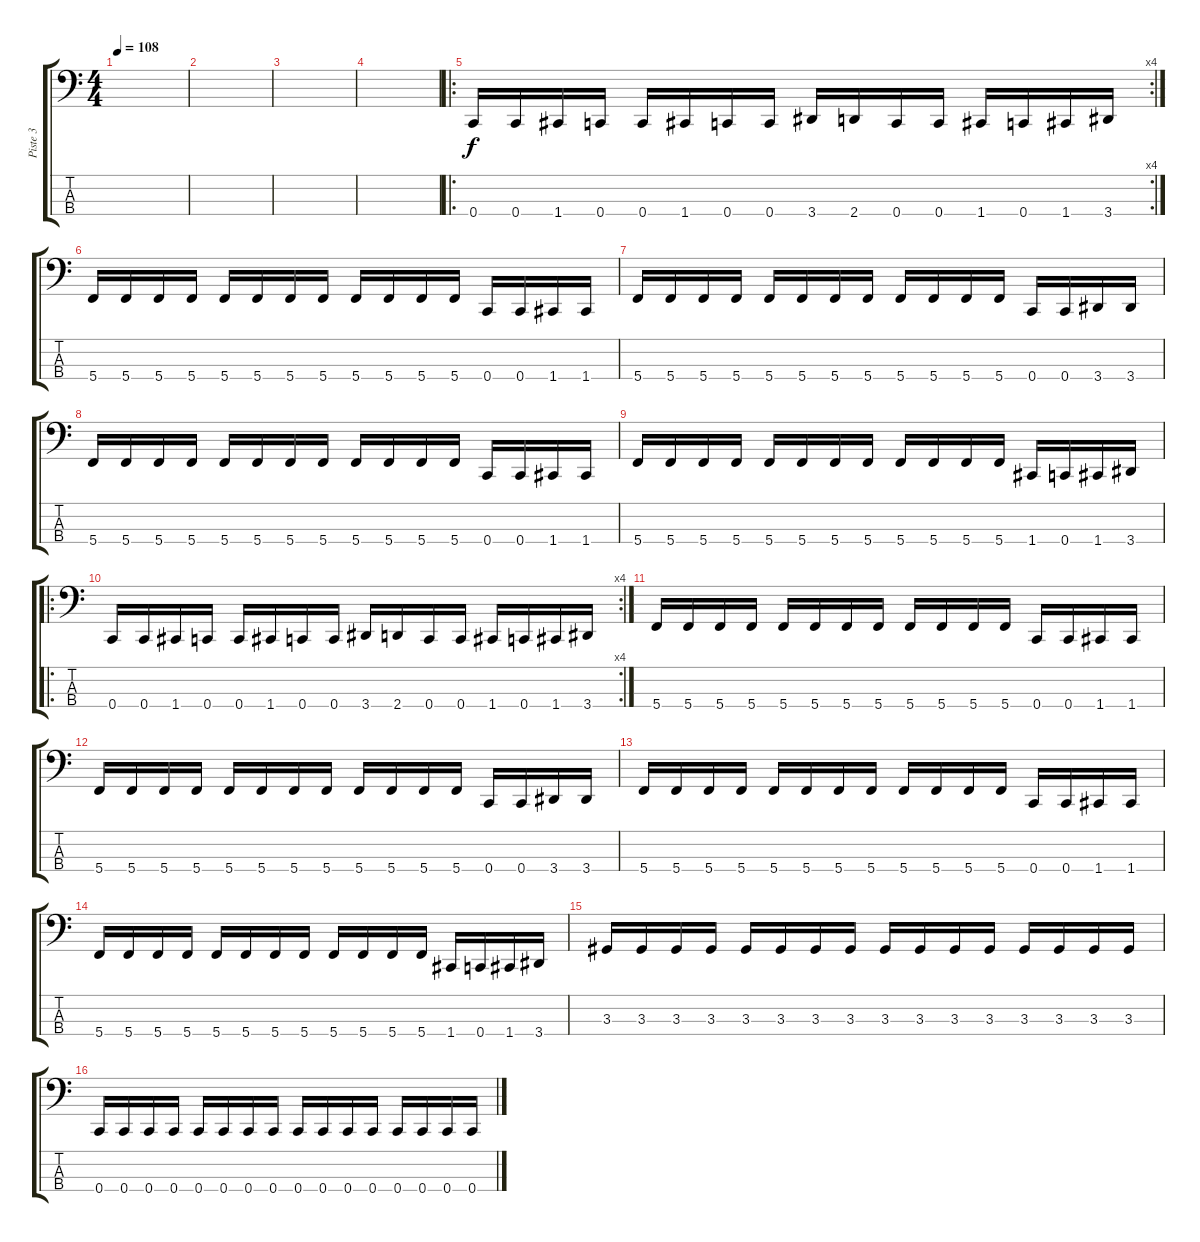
\track ("Piste 3" "Piste 3") {instrument electricbassfinger}
\staff {score tabs}
\tuning (Eb2 Bb1 F1 C1) {hide}
\ts (4 4)
\tempo 108
\clef f4
\ks c
|
|
|
|
\ro
\rc 4
0.4.16 0.4.16 1.4.16 0.4.16 0.4.16 1.4.16 0.4.16 0.4.16 3.4.16 2.4.16 0.4.16 0.4.16 1.4.16 0.4.16 1.4.16 3.4.16 |
5.4.16 5.4.16 5.4.16 5.4.16 5.4.16 5.4.16 5.4.16 5.4.16 5.4.16 5.4.16 5.4.16 5.4.16 0.4.16 0.4.16 1.4.16 1.4.16 |
5.4.16 5.4.16 5.4.16 5.4.16 5.4.16 5.4.16 5.4.16 5.4.16 5.4.16 5.4.16 5.4.16 5.4.16 0.4.16 0.4.16 3.4.16 3.4.16 |
5.4.16 5.4.16 5.4.16 5.4.16 5.4.16 5.4.16 5.4.16 5.4.16 5.4.16 5.4.16 5.4.16 5.4.16 0.4.16 0.4.16 1.4.16 1.4.16 |
5.4.16 5.4.16 5.4.16 5.4.16 5.4.16 5.4.16 5.4.16 5.4.16 5.4.16 5.4.16 5.4.16 5.4.16 1.4.16 0.4.16 1.4.16 3.4.16 |
\ro
\rc 4
0.4.16 0.4.16 1.4.16 0.4.16 0.4.16 1.4.16 0.4.16 0.4.16 3.4.16 2.4.16 0.4.16 0.4.16 1.4.16 0.4.16 1.4.16 3.4.16 |
5.4.16 5.4.16 5.4.16 5.4.16 5.4.16 5.4.16 5.4.16 5.4.16 5.4.16 5.4.16 5.4.16 5.4.16 0.4.16 0.4.16 1.4.16 1.4.16 |
5.4.16 5.4.16 5.4.16 5.4.16 5.4.16 5.4.16 5.4.16 5.4.16 5.4.16 5.4.16 5.4.16 5.4.16 0.4.16 0.4.16 3.4.16 3.4.16 |
5.4.16 5.4.16 5.4.16 5.4.16 5.4.16 5.4.16 5.4.16 5.4.16 5.4.16 5.4.16 5.4.16 5.4.16 0.4.16 0.4.16 1.4.16 1.4.16 |
5.4.16 5.4.16 5.4.16 5.4.16 5.4.16 5.4.16 5.4.16 5.4.16 5.4.16 5.4.16 5.4.16 5.4.16 1.4.16 0.4.16 1.4.16 3.4.16 |
3.3.16 3.3.16 3.3.16 3.3.16 3.3.16 3.3.16 3.3.16 3.3.16 3.3.16 3.3.16 3.3.16 3.3.16 3.3.16 3.3.16 3.3.16 3.3.16 |
0.4.16 0.4.16 0.4.16 0.4.16 0.4.16 0.4.16 0.4.16 0.4.16 0.4.16 0.4.16 0.4.16 0.4.16 0.4.16 0.4.16 0.4.16 0.4.16
